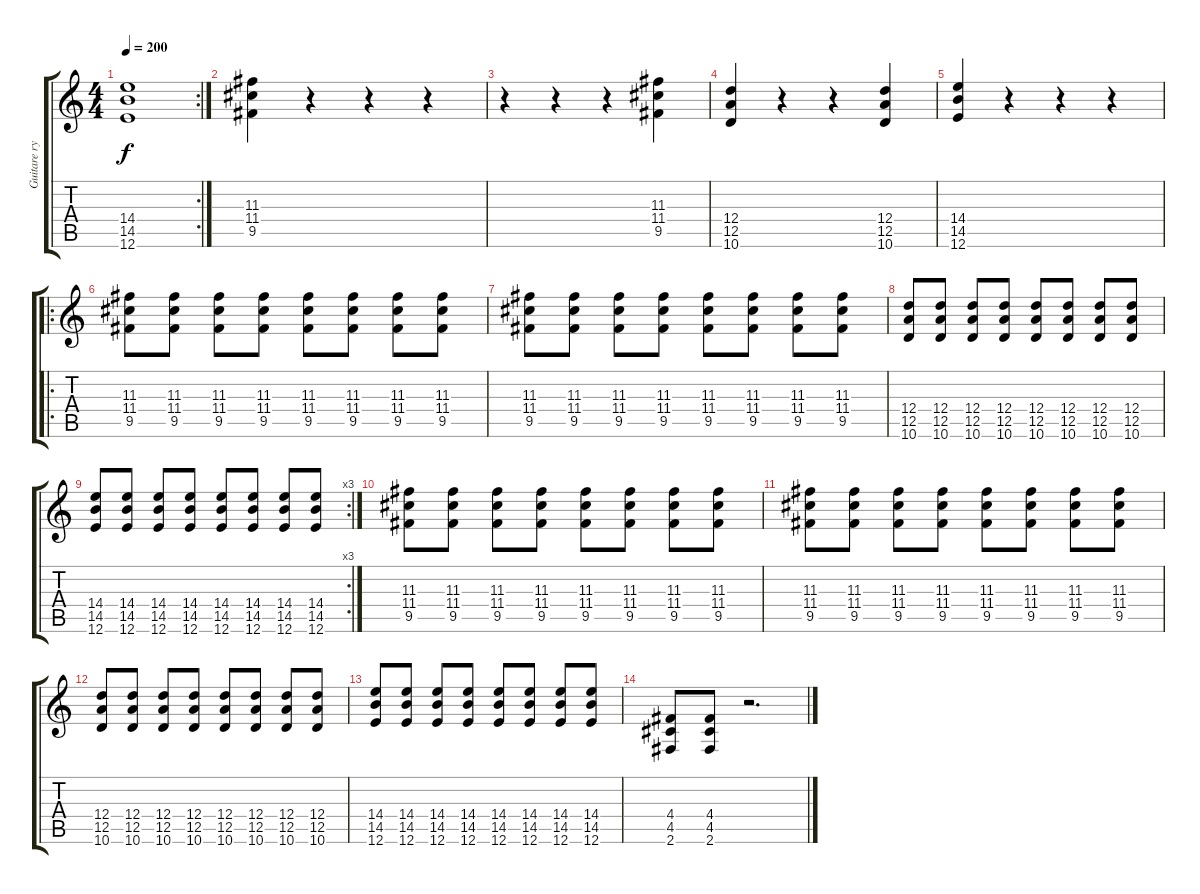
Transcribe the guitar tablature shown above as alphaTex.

\track ("Guitare rythm." "Guitare ry") {instrument distortionguitar}
\staff {score tabs}
\tuning (E4 B3 G3 D3 A2 E2) {hide}
\rc 2
\ts (4 4)
\tempo 200
\clef g2
\ks c
(14.4 14.5 12.6).1{dy f} |
(11.3 11.4 9.5).4 r.4 r.4 r.4 |
r.4 r.4 r.4 (11.3 11.4 9.5).4 |
(12.4 12.5 10.6).4 r.4 r.4 (12.4 12.5 10.6).4 |
(14.4 14.5 12.6).4 r.4 r.4 r.4 |
\ro
(11.3 11.4 9.5).8 (11.3 11.4 9.5).8 (11.3 11.4 9.5).8 (11.3 11.4 9.5).8 (11.3 11.4 9.5).8 (11.3 11.4 9.5).8 (11.3 11.4 9.5).8 (11.3 11.4 9.5).8 |
(11.3 11.4 9.5).8 (11.3 11.4 9.5).8 (11.3 11.4 9.5).8 (11.3 11.4 9.5).8 (11.3 11.4 9.5).8 (11.3 11.4 9.5).8 (11.3 11.4 9.5).8 (11.3 11.4 9.5).8 |
(12.4 12.5 10.6).8 (12.4 12.5 10.6).8 (12.4 12.5 10.6).8 (12.4 12.5 10.6).8 (12.4 12.5 10.6).8 (12.4 12.5 10.6).8 (12.4 12.5 10.6).8 (12.4 12.5 10.6).8 |
\rc 3
(14.4 14.5 12.6).8 (14.4 14.5 12.6).8 (14.4 14.5 12.6).8 (14.4 14.5 12.6).8 (14.4 14.5 12.6).8 (14.4 14.5 12.6).8 (14.4 14.5 12.6).8 (14.4 14.5 12.6).8 |
(11.3 11.4 9.5).8 (11.3 11.4 9.5).8 (11.3 11.4 9.5).8 (11.3 11.4 9.5).8 (11.3 11.4 9.5).8 (11.3 11.4 9.5).8 (11.3 11.4 9.5).8 (11.3 11.4 9.5).8 |
(11.3 11.4 9.5).8 (11.3 11.4 9.5).8 (11.3 11.4 9.5).8 (11.3 11.4 9.5).8 (11.3 11.4 9.5).8 (11.3 11.4 9.5).8 (11.3 11.4 9.5).8 (11.3 11.4 9.5).8 |
(12.4 12.5 10.6).8 (12.4 12.5 10.6).8 (12.4 12.5 10.6).8 (12.4 12.5 10.6).8 (12.4 12.5 10.6).8 (12.4 12.5 10.6).8 (12.4 12.5 10.6).8 (12.4 12.5 10.6).8 |
(14.4 14.5 12.6).8 (14.4 14.5 12.6).8 (14.4 14.5 12.6).8 (14.4 14.5 12.6).8 (14.4 14.5 12.6).8 (14.4 14.5 12.6).8 (14.4 14.5 12.6).8 (14.4 14.5 12.6).8 |
(4.4 4.5 2.6).8 (4.4 4.5 2.6).8 r.2{d}
